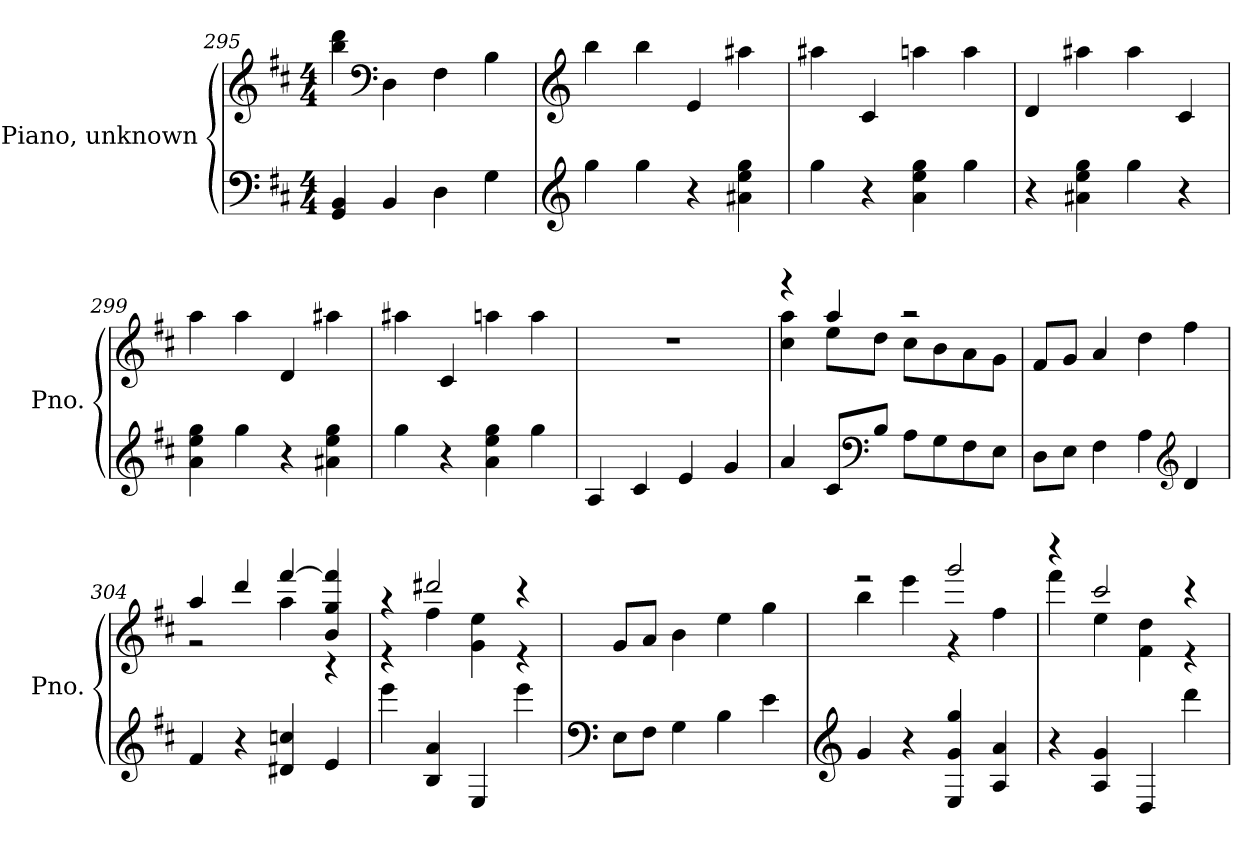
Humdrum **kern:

**kern	**kern
*part1	*part1
*staff2	*staff1
*I"Piano, unknown	*
*I'Pno.	*
*clefF4	*clefG2
*k[f#c#]	*k[f#c#]
*M4/4	*M4/4
=295	=295
4GG/ 4BB/	4bb\ 4ddd\
*	*clefF4
4BB/	4D\
4D\	4F#\
4G\	4B\
!!LO:LB:g=z
=296	=296
*clefG2	*clefG2
4gg\	4bb\
4gg\	4bb\
4r	4e/
4a#X\ 4ee\ 4gg\	4aa#X\
=297	=297
4gg\	4aa#X\
4r	4c#/
4a\ 4ee\ 4gg\	4aan\
4gg\	4aa\
=298	=298
4r	4d/
4a#X\ 4ee\ 4gg\	4aa#X\
4gg\	4aa#\
4r	4c#/
=299	=299
4a\ 4ee\ 4gg\	4aa\
4gg\	4aa\
4r	4d/
4a#X\ 4ee\ 4gg\	4aa#X\
=300	=300
4gg\	4aa#X\
4r	4c#/
4a\ 4ee\ 4gg\	4aan\
4gg\	4aa\
=301	=301
4A/	1r
4c#/	.
4e/	.
4g/	.
!!LO:PB:g=z
=302	=302
*	*^
4a/	4r	4cc#\ 4aa\
8c#/L	4aa/	8ee\L
*clefF4	*	*
8B/J	.	8dd\J
8A\L	2r	8cc#\L
8G\	.	8b\
8F#\	.	8a\
8E\J	.	8g\J
*	*v	*v
=303	=303
8D\L	8f#/L
8E\J	8g/J
4F#\	4a/
4A\	4dd\
*clefG2	*
4d/	4ff#\
=304	=304
*	*^
4f#/	4aa/	2r
4r	4ddd/	.
4d#X/ 4ccn/	[4fff#/	4aa\
4e/	4b/ 4gg/ 4fff#/]	4r
=305	=305	=305
4eee\	4r	4r
4B/ 4a/	2ddd#X/	4ff#\
4E/	.	4g\ 4ee\
4eee\	4r	4r
*	*v	*v
=306	=306
*clefF4	*
8E\L	8g/L
8F#\J	8a/J
4G\	4b\
4B\	4ee\
4e\	4gg\
!!LO:LB:g=z
=307	=307
*clefG2	*
*	*^
4g/	2r	4bb\
4r	.	4eee\
4E/ 4g/ 4gg/	2ggg/	4r
4A/ 4a/	.	4ff#\
=308	=308	=308
4r	4r	4fff#\
4A/ 4g/	2ccc#/	4ee\
4D/	.	4f#\ 4dd\
4ddd\	4r	4r
*	*v	*v
=	=
*-	*-
